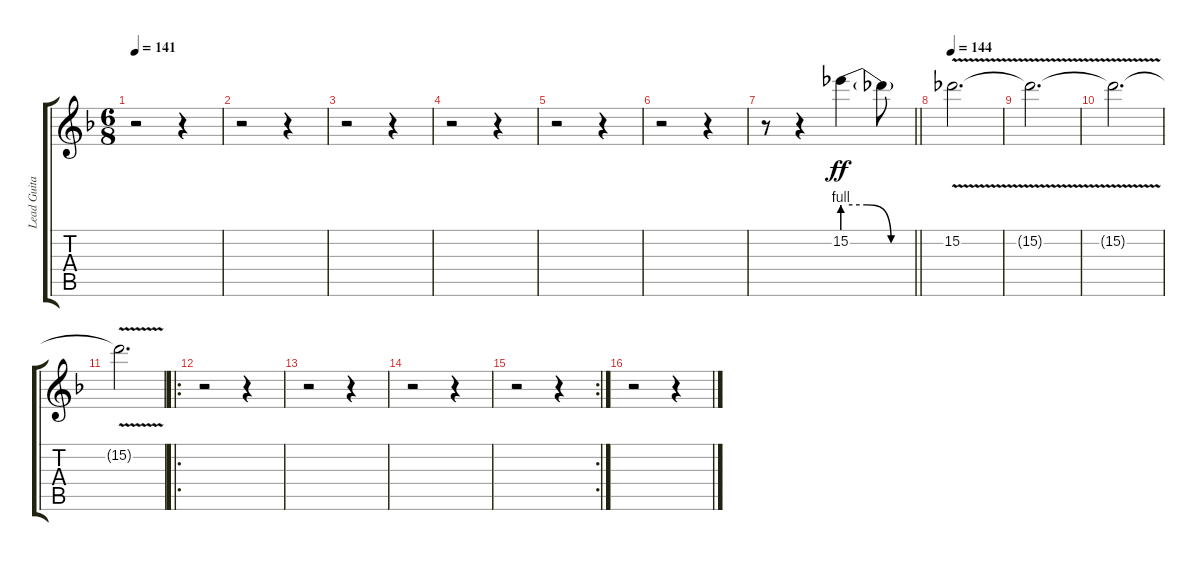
\track ("Lead Guitar" "Lead Guita") {instrument overdrivenguitar}
\staff {score tabs}
\tuning (Eb4 Bb3 Gb3 Db3 Ab2 Eb2) {hide}
\ts (6 8)
\tempo 141
\clef g2
\ks f
r.2{dy mf} r.4 |
r.2 r.4 |
r.2 r.4 |
r.2 r.4 |
r.2 r.4 |
r.2 r.4 |
\barLineRight lightlight
r.8 r.4 15.2{be (custom 0 4 20 4 40 0 60 0)}.4{dy ff} 15.2{t}.8 |
\tempo 144
15.2{v}.2{d} |
15.2{v t}.2{d} |
15.2{v t}.2{d} |
15.2{v t}.2{d} |
\ro
r.2 r.4 |
r.2 r.4 |
r.2 r.4 |
\rc 2
r.2 r.4 |
r.2 r.4
